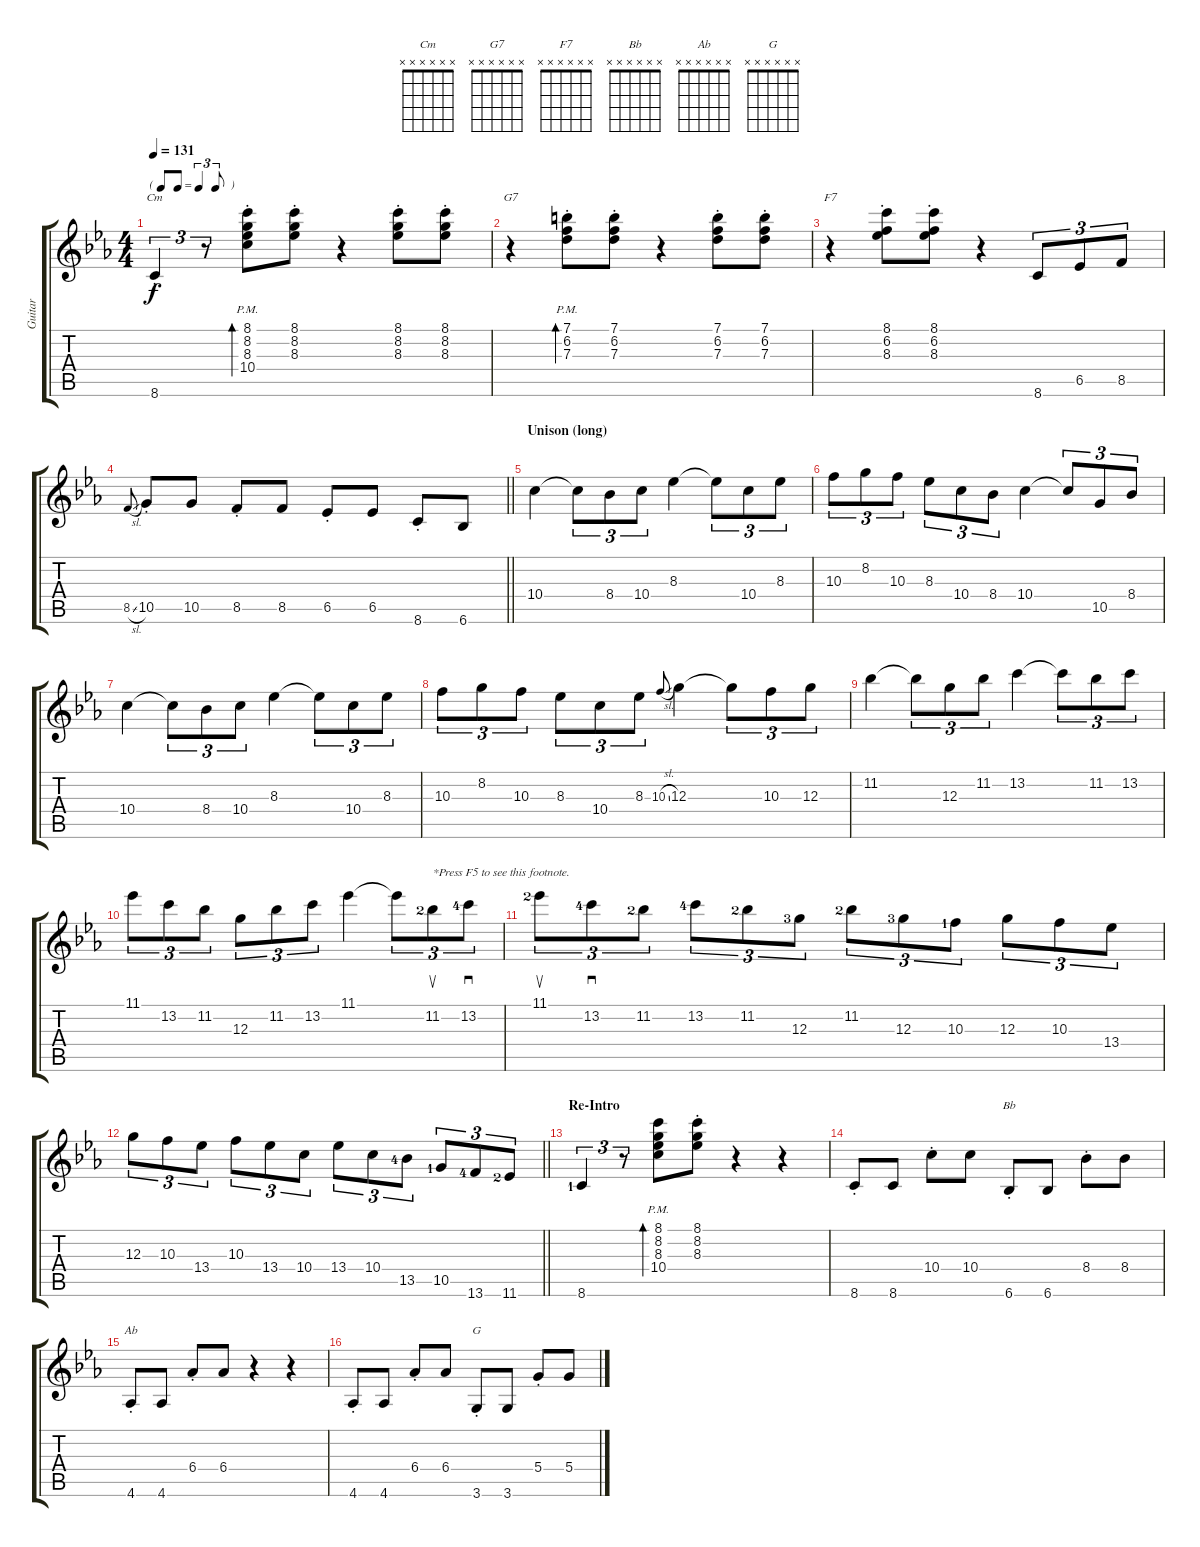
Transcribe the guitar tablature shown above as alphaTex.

\track ("Guitar" "Guitar") {instrument electricguitarclean}
\staff {score tabs}
\tuning (E4 B3 G3 D3 A2 E2) {hide}
\chord ("Cm" x x x x x x)
\chord ("G7" x x x x x x)
\chord ("F7" x x x x x x)
\chord ("Bb" x x x x x x)
\chord ("Ab" x x x x x x)
\chord ("G" x x x x x x)
\ts (4 4)
\tf triplet8th
\tempo 131
\clef g2
\ks cminor
8.6{st}.4{tu (3 2) ch "Cm" dy f} r.8{tu (3 2)} (8.1{pm st} 8.2{pm st} 8.3{pm st} 10.4{pm st}).8{bd 240} (8.1{st} 8.2{st} 8.3{st}).8 r.4 (8.1{st} 8.2{st} 8.3{st}).8 (8.1{st} 8.2{st} 8.3{st}).8 |
r.4{ch "G7"} (7.1{pm st} 6.2{pm st} 7.3{pm st}).8{bd 240} (7.1{st} 6.2{st} 7.3{st}).8 r.4 (7.1{st} 6.2{st} 7.3{st}).8 (7.1{st} 6.2{st} 7.3{st}).8 |
r.4{ch "F7"} (8.1{st} 6.2{st} 8.3{st}).8 (8.1{st} 6.2{st} 8.3{st}).8 r.4 8.6.8{tu (3 2)} 6.5.8{tu (3 2)} 8.5.8{tu (3 2)} |
\barLineRight lightlight
8.5{sl}.8{gr onbeat} 10.5{st}.8 10.5.8 8.5{st}.8 8.5.8 6.5{st}.8 6.5.8 8.6{st}.8 6.6.8 |
\section ("" "Unison (long)")
10.4.4 10.4{t}.8{tu (3 2)} 8.4.8{tu (3 2)} 10.4.8{tu (3 2)} 8.3.4 8.3{t}.8{tu (3 2)} 10.4.8{tu (3 2)} 8.3.8{tu (3 2)} |
10.3.8{tu (3 2)} 8.2.8{tu (3 2)} 10.3.8{tu (3 2)} 8.3.8{tu (3 2)} 10.4.8{tu (3 2)} 8.4.8{tu (3 2)} 10.4.4 10.4{t}.8{tu (3 2)} 10.5.8{tu (3 2)} 8.4.8{tu (3 2)} |
10.4.4 10.4{t}.8{tu (3 2)} 8.4.8{tu (3 2)} 10.4.8{tu (3 2)} 8.3.4 8.3{t}.8{tu (3 2)} 10.4.8{tu (3 2)} 8.3.8{tu (3 2)} |
10.3.8{tu (3 2)} 8.2.8{tu (3 2)} 10.3.8{tu (3 2)} 8.3.8{tu (3 2)} 10.4.8{tu (3 2)} 8.3.8{tu (3 2)} 10.3{sl}.8{gr onbeat} 12.3.4 12.3{t}.8{tu (3 2)} 10.3.8{tu (3 2)} 12.3.8{tu (3 2)} |
11.2.4 11.2{t}.8{tu (3 2)} 12.3.8{tu (3 2)} 11.2.8{tu (3 2)} 13.2.4 13.2{t}.8{tu (3 2)} 11.2.8{tu (3 2)} 13.2.8{tu (3 2)} |
11.1.8{tu (3 2)} 13.2.8{tu (3 2)} 11.2.8{tu (3 2)} 12.3.8{tu (3 2)} 11.2.8{tu (3 2)} 13.2.8{tu (3 2)} 11.1.4 11.1{t}.8{tu (3 2)} 11.2{lf 3}.8{su tu (3 2) txt "*Press F5 to see this footnote."} 13.2{lf 5}.8{sd tu (3 2)} |
11.1{lf 3}.8{su tu (3 2)} 13.2{lf 5}.8{sd tu (3 2)} 11.2{lf 3}.8{tu (3 2)} 13.2{lf 5}.8{tu (3 2)} 11.2{lf 3}.8{tu (3 2)} 12.3{lf 4}.8{tu (3 2)} 11.2{lf 3}.8{tu (3 2)} 12.3{lf 4}.8{tu (3 2)} 10.3{lf 2}.8{tu (3 2)} 12.3.8{tu (3 2)} 10.3.8{tu (3 2)} 13.4.8{tu (3 2)} |
\barLineRight lightlight
12.3.8{tu (3 2)} 10.3.8{tu (3 2)} 13.4.8{tu (3 2)} 10.3.8{tu (3 2)} 13.4.8{tu (3 2)} 10.4.8{tu (3 2)} 13.4.8{tu (3 2)} 10.4.8{tu (3 2)} 13.5{lf 5}.8{tu (3 2)} 10.5{lf 2}.8{tu (3 2)} 13.6{lf 5}.8{tu (3 2)} 11.6{lf 3}.8{tu (3 2)} |
\section ("" "Re-Intro")
8.6{lf 2}.4{tu (3 2)} r.8{tu (3 2)} (8.1{pm} 8.2{pm} 8.3{pm} 10.4{pm}).8{bd 240} (8.1{st} 8.2{st} 8.3{st}).8 r.4 r.4 |
8.6{st}.8 8.6.8 10.4{st}.8 10.4.8 6.6{st}.8{ch "Bb"} 6.6.8 8.4{st}.8 8.4.8 |
4.6{st}.8{ch "Ab"} 4.6.8 6.4{st}.8 6.4.8 r.4 r.4 |
4.6{st}.8 4.6.8 6.4{st}.8 6.4.8 3.6{st}.8{ch "G"} 3.6.8 5.4{st}.8 5.4.8
